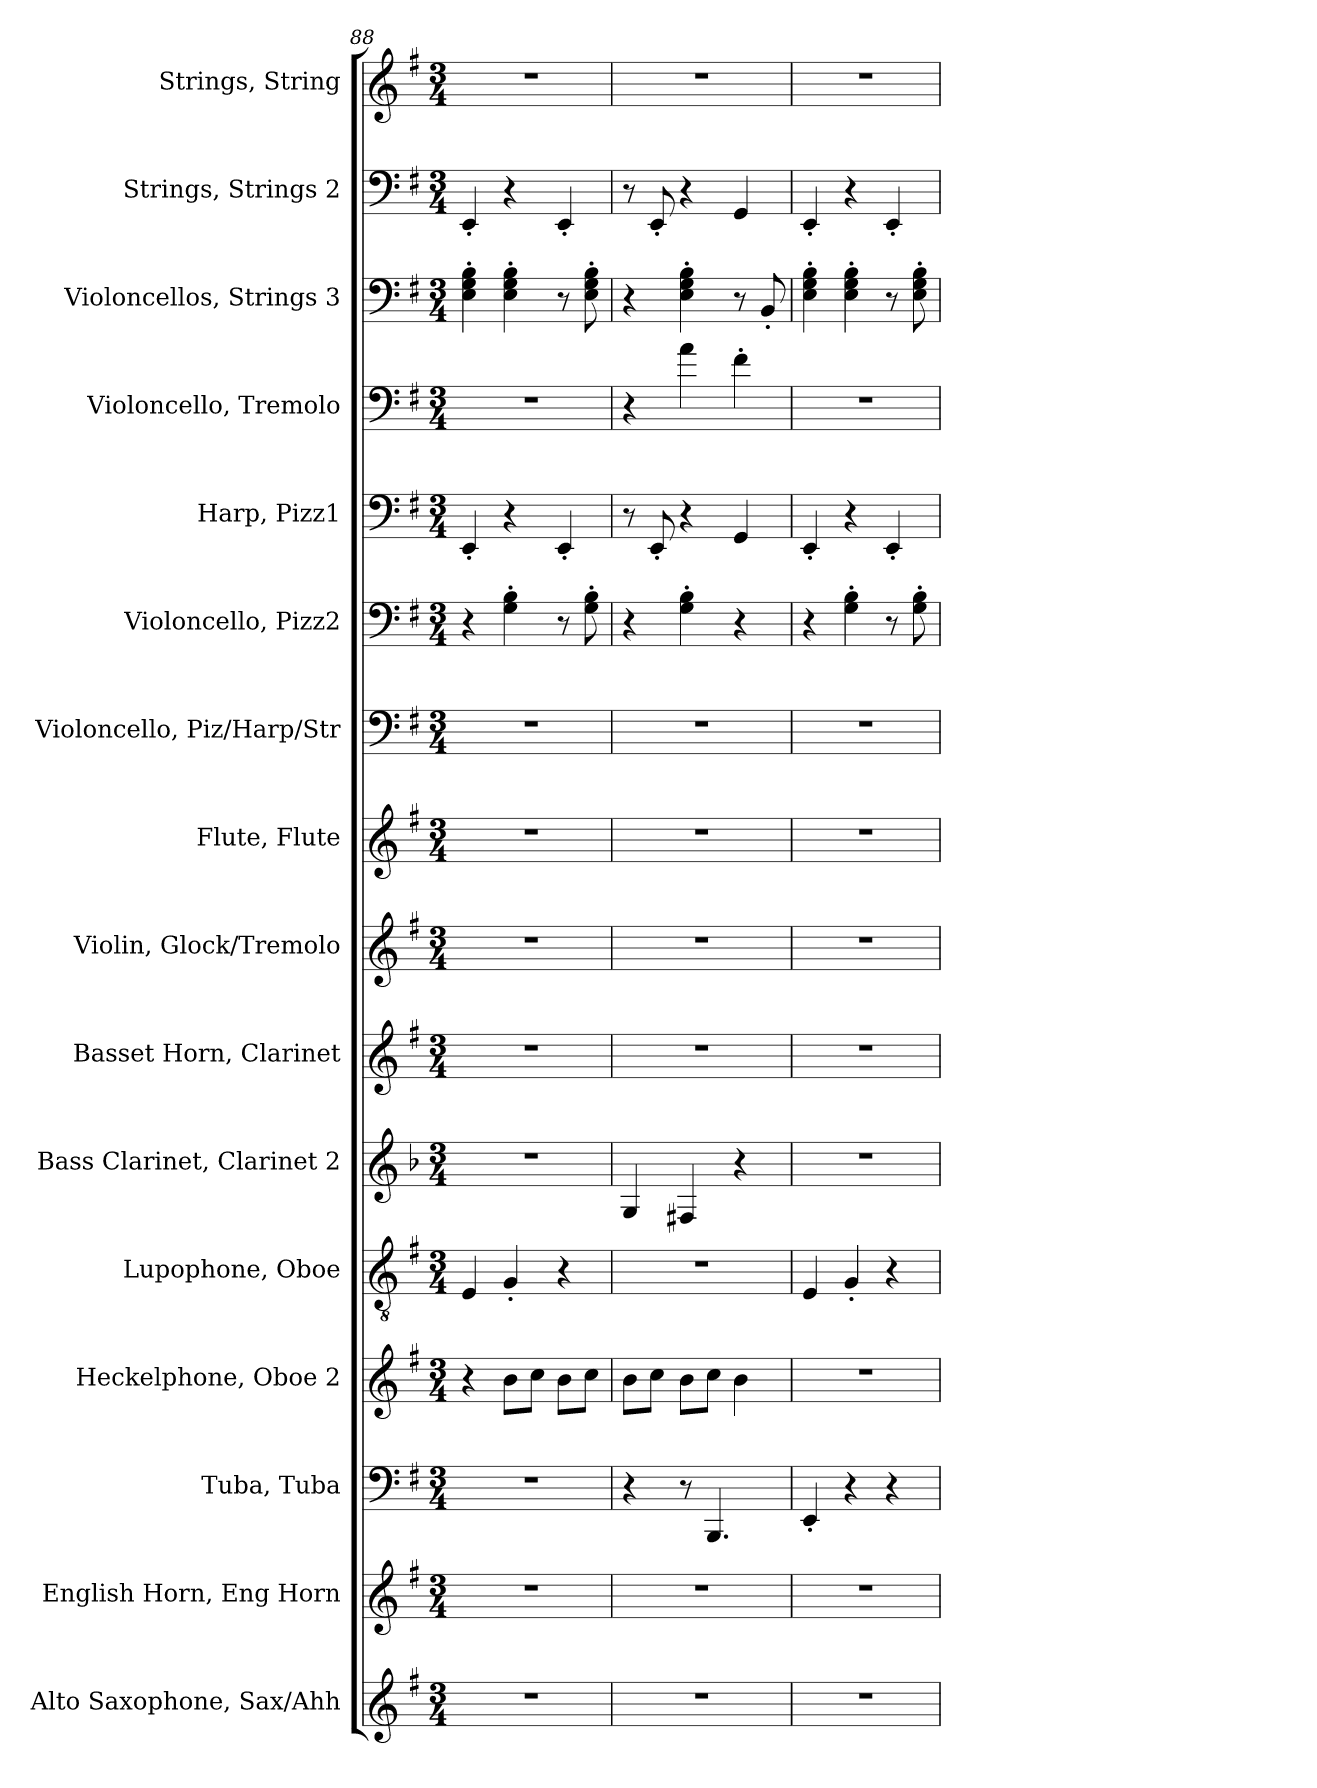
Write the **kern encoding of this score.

**kern	**kern	**kern	**kern	**kern	**kern	**kern	**kern	**kern	**kern	**kern	**kern	**kern	**kern	**kern	**kern
*part16	*part15	*part14	*part13	*part12	*part11	*part10	*part9	*part8	*part7	*part6	*part5	*part4	*part3	*part2	*part1
*staff16	*staff15	*staff14	*staff13	*staff12	*staff11	*staff10	*staff9	*staff8	*staff7	*staff6	*staff5	*staff4	*staff3	*staff2	*staff1
*I"Alto Saxophone, Sax/Ahh	*I"English Horn, Eng Horn	*I"Tuba, Tuba	*I"Heckelphone, Oboe 2	*I"Lupophone, Oboe	*I"Bass Clarinet, Clarinet 2	*I"Basset Horn, Clarinet	*I"Violin, Glock/Tremolo	*I"Flute, Flute	*I"Violoncello, Piz/Harp/Str	*I"Violoncello, Pizz2	*I"Harp, Pizz1	*I"Violoncello, Tremolo	*I"Violoncellos, Strings 3	*I"Strings, Strings 2	*I"Strings, String
*I'A. Sax.	*I'E. Hn.	*I'Tba.	*I'Hph.	*I'Lph.	*I'B. Cl.	*I'Ba. Hn.	*I'Vln.	*I'Fl.	*I'Vc.	*I'Vc.	*I'Hrp.	*I'Vc.	*I'Vcs.	*I'St.	*I'St.
*clefG2	*clefG2	*clefF4	*clefG2	*clefGv2	*clefG2	*clefG2	*clefG2	*clefG2	*clefF4	*clefF4	*clefF4	*clefF4	*clefF4	*clefF4	*clefG2
*ITrd5c9	*ITrd4c7	*	*ITrd7c12	*ITrd7c12	*ITrd8c14	*ITrd4c7	*	*	*	*	*	*	*	*	*
*k[b-e-]	*k[]	*k[f#]	*k[f#]	*k[f#]	*k[b-]	*k[]	*k[f#]	*k[f#]	*k[f#]	*k[f#]	*k[f#]	*k[f#]	*k[f#]	*k[f#]	*k[f#]
*M3/4	*M3/4	*M3/4	*M3/4	*M3/4	*M3/4	*M3/4	*M3/4	*M3/4	*M3/4	*M3/4	*M3/4	*M3/4	*M3/4	*M3/4	*M3/4
=88	=88	=88	=88	=88	=88	=88	=88	=88	=88	=88	=88	=88	=88	=88	=88
2.r	2.r	2.r	4r	4EE/	2.r	2.r	2.r	2.r	2.r	4r	4EE'/	2.r	4E\' 4G\' 4B\'	4EE'/	2.r
.	.	.	8B\L	4GG'/	.	.	.	.	.	4G\' 4B\'	4r	.	4E\' 4G\' 4B\'	4r	.
.	.	.	8c\J	.	.	.	.	.	.	.	.	.	.	.	.
.	.	.	8B\L	4r	.	.	.	.	.	8r	4EE'/	.	8r	4EE'/	.
.	.	.	8c\J	.	.	.	.	.	.	8G\' 8B\'	.	.	8E\' 8G\' 8B\'	.	.
=89	=89	=89	=89	=89	=89	=89	=89	=89	=89	=89	=89	=89	=89	=89	=89
2.r	2.r	4r	8B\L	2.r	4GG/	2.r	2.r	2.r	2.r	4r	8r	4r	4r	8r	2.r
.	.	.	8c\J	.	.	.	.	.	.	.	8EE'/	.	.	8EE'/	.
.	.	8r	8B\L	.	4FF#X/	.	.	.	.	4G\' 4B\'	4r	4a\	4E\' 4G\' 4B\'	4r	.
.	.	4.BBB/	8c\J	.	.	.	.	.	.	.	.	.	.	.	.
.	.	.	4B\	.	4r	.	.	.	.	4r	4GG/	4f#'\	8r	4GG/	.
.	.	.	.	.	.	.	.	.	.	.	.	.	8BB'/	.	.
=90	=90	=90	=90	=90	=90	=90	=90	=90	=90	=90	=90	=90	=90	=90	=90
2.r	2.r	4EE'/	2.r	4EE/	2.r	2.r	2.r	2.r	2.r	4r	4EE'/	2.r	4E\' 4G\' 4B\'	4EE'/	2.r
.	.	4r	.	4GG'/	.	.	.	.	.	4G\' 4B\'	4r	.	4E\' 4G\' 4B\'	4r	.
.	.	4r	.	4r	.	.	.	.	.	8r	4EE'/	.	8r	4EE'/	.
.	.	.	.	.	.	.	.	.	.	8G\' 8B\'	.	.	8E\' 8G\' 8B\'	.	.
=	=	=	=	=	=	=	=	=	=	=	=	=	=	=	=
*-	*-	*-	*-	*-	*-	*-	*-	*-	*-	*-	*-	*-	*-	*-	*-
